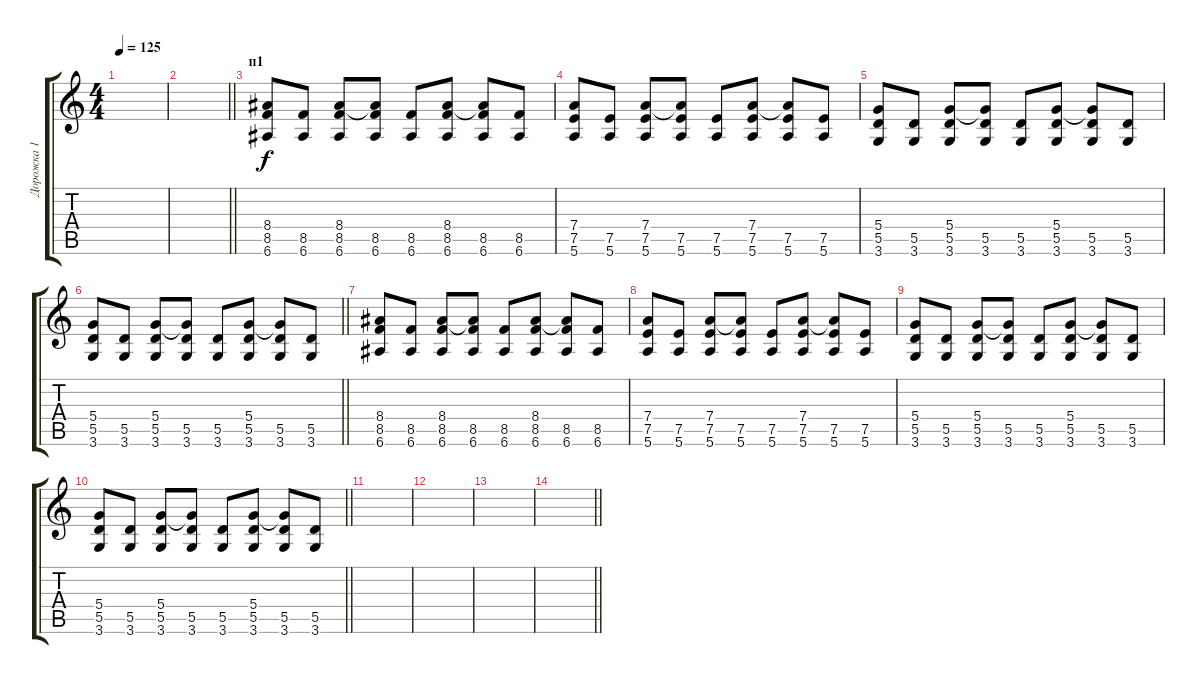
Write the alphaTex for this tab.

\track ("Дорожка 1" "Дорожка 1") {instrument distortionguitar}
\staff {score tabs}
\tuning (E4 B3 G3 D3 A2 E2) {hide}
\ts (4 4)
\tempo 125
\clef g2
\ks c
|
\barLineRight lightlight
|
\section ("" "п1")
(8.4 8.5 6.6).8 (8.5 6.6).8 (8.4 8.5 6.6).8 (8.4{t} 8.5 6.6).8 (8.5 6.6).8 (8.4 8.5 6.6).8 (8.4{t} 8.5 6.6).8 (8.5 6.6).8 |
(7.4 7.5 5.6).8 (7.5 5.6).8 (7.4 7.5 5.6).8 (7.4{t} 7.5 5.6).8 (7.5 5.6).8 (7.4 7.5 5.6).8 (7.4{t} 7.5 5.6).8 (7.5 5.6).8 |
(5.4 5.5 3.6).8 (5.5 3.6).8 (5.4 5.5 3.6).8 (5.4{t} 5.5 3.6).8 (5.5 3.6).8 (5.4 5.5 3.6).8 (5.4{t} 5.5 3.6).8 (5.5 3.6).8 |
\barLineRight lightlight
(5.4 5.5 3.6).8 (5.5 3.6).8 (5.4 5.5 3.6).8 (5.4{t} 5.5 3.6).8 (5.5 3.6).8 (5.4 5.5 3.6).8 (5.4{t} 5.5 3.6).8 (5.5 3.6).8 |
(8.4 8.5 6.6).8 (8.5 6.6).8 (8.4 8.5 6.6).8 (8.4{t} 8.5 6.6).8 (8.5 6.6).8 (8.4 8.5 6.6).8 (8.4{t} 8.5 6.6).8 (8.5 6.6).8 |
(7.4 7.5 5.6).8 (7.5 5.6).8 (7.4 7.5 5.6).8 (7.4{t} 7.5 5.6).8 (7.5 5.6).8 (7.4 7.5 5.6).8 (7.4{t} 7.5 5.6).8 (7.5 5.6).8 |
(5.4 5.5 3.6).8 (5.5 3.6).8 (5.4 5.5 3.6).8 (5.4{t} 5.5 3.6).8 (5.5 3.6).8 (5.4 5.5 3.6).8 (5.4{t} 5.5 3.6).8 (5.5 3.6).8 |
\barLineRight lightlight
(5.4 5.5 3.6).8 (5.5 3.6).8 (5.4 5.5 3.6).8 (5.4{t} 5.5 3.6).8 (5.5 3.6).8 (5.4 5.5 3.6).8 (5.4{t} 5.5 3.6).8 (5.5 3.6).8 |
|
|
|
\barLineRight lightlight
